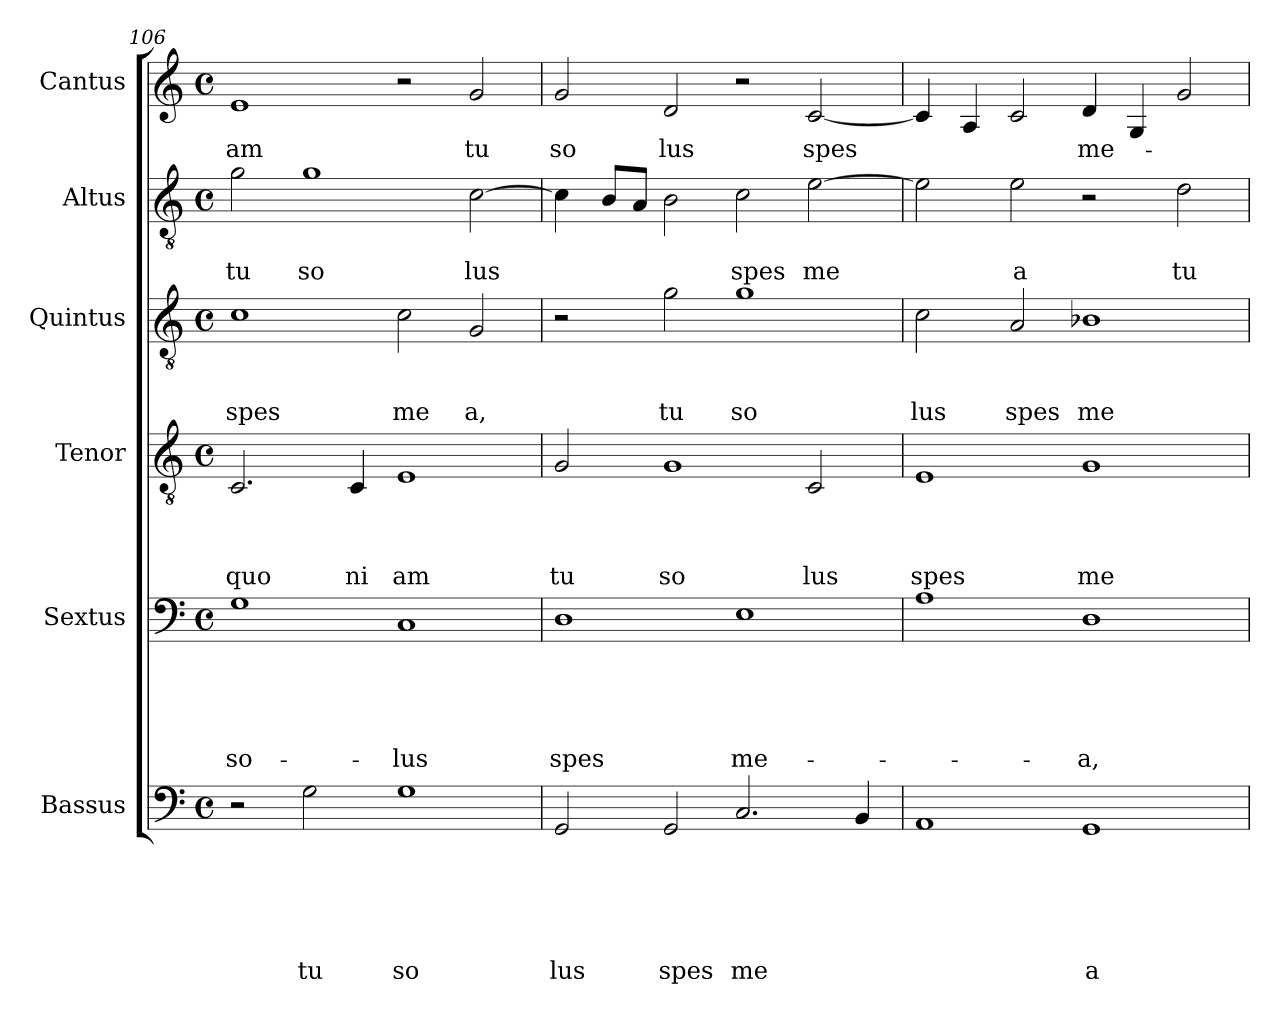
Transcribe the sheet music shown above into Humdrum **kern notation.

**kern	**text	**text	**text	**text	**text	**text	**kern	**text	**text	**text	**text	**text	**kern	**text	**text	**text	**text	**kern	**text	**text	**text	**kern	**text	**text	**kern	**text
*part6	*part6	*part6	*part6	*part6	*part6	*part6	*part5	*part5	*part5	*part5	*part5	*part5	*part4	*part4	*part4	*part4	*part4	*part3	*part3	*part3	*part3	*part2	*part2	*part2	*part1	*part1
*staff6	*staff6	*staff6	*staff6	*staff6	*staff6	*staff6	*staff5	*staff5	*staff5	*staff5	*staff5	*staff5	*staff4	*staff4	*staff4	*staff4	*staff4	*staff3	*staff3	*staff3	*staff3	*staff2	*staff2	*staff2	*staff1	*staff1
*I"Bassus	*	*	*	*	*	*	*I"Sextus	*	*	*	*	*	*I"Tenor	*	*	*	*	*I"Quintus	*	*	*	*I"Altus	*	*	*I"Cantus	*
*I'Bassus	*	*	*	*	*	*	*I'Sextus	*	*	*	*	*	*I'Tenor	*	*	*	*	*I'Quintus	*	*	*	*I'Altus	*	*	*I'Cantus	*
*clefF4	*	*	*	*	*	*	*clefF4	*	*	*	*	*	*clefGv2	*	*	*	*	*clefGv2	*	*	*	*clefGv2	*	*	*clefG2	*
*k[]	*	*	*	*	*	*	*k[]	*	*	*	*	*	*k[]	*	*	*	*	*k[]	*	*	*	*k[]	*	*	*k[]	*
*C:	*	*	*	*	*	*	*C:	*	*	*	*	*	*C:	*	*	*	*	*C:	*	*	*	*C:	*	*	*C:	*
*M4/4	*	*	*	*	*	*	*M4/4	*	*	*	*	*	*M4/4	*	*	*	*	*M4/4	*	*	*	*M4/4	*	*	*M4/4	*
*met(c)	*	*	*	*	*	*	*met(c)	*	*	*	*	*	*met(c)	*	*	*	*	*met(c)	*	*	*	*met(c)	*	*	*met(c)	*
=106	=106	=106	=106	=106	=106	=106	=106	=106	=106	=106	=106	=106	=106	=106	=106	=106	=106	=106	=106	=106	=106	=106	=106	=106	=106	=106
!	!	!	!	!	!	!	!	!	!	!	!	!LO:LY:b	!	!	!	!	!LO:LY:b	!	!	!	!LO:LY:b	!	!	!LO:LY:b	!	!LO:LY:b
2r	.	.	.	.	.	.	1G	.	.	.	.	so-	2.C/	.	.	.	quo	1c	.	.	spes	2g\	.	tu	1e	am
!	!	!	!	!	!	!LO:LY:b	!	!	!	!	!	!	!	!	!	!	!	!	!	!	!	!	!	!LO:LY:b	!	!
2G\	.	.	.	.	.	tu	.	.	.	.	.	.	.	.	.	.	.	.	.	.	.	1g	.	so	.	.
!	!	!	!	!	!	!	!	!	!	!	!	!	!	!	!	!	!LO:LY:b	!	!	!	!	!	!	!	!	!
.	.	.	.	.	.	.	.	.	.	.	.	.	4C/	.	.	.	ni	.	.	.	.	.	.	.	.	.
!	!	!	!	!	!	!LO:LY:b	!	!	!	!	!	!LO:LY:b	!	!	!	!	!LO:LY:b	!	!	!	!LO:LY:b	!	!	!	!	!
1G	.	.	.	.	.	so	1C	.	.	.	.	-lus	1E	.	.	.	am	2c\	.	.	me	.	.	.	2r	.
!	!	!	!	!	!	!	!	!	!	!	!	!	!	!	!	!	!	!	!	!	!LO:LY:b	!	!	!LO:LY:b	!	!LO:LY:b
.	.	.	.	.	.	.	.	.	.	.	.	.	.	.	.	.	.	2G/	.	.	a,	[>2c\	.	lus	2g/	tu
=107!	=107!	=107!	=107!	=107!	=107!	=107!	=107!	=107!	=107!	=107!	=107!	=107!	=107!	=107!	=107!	=107!	=107!	=107!	=107!	=107!	=107!	=107!	=107!	=107!	=107!	=107!
!	!	!	!	!	!	!LO:LY:b	!	!	!	!	!	!LO:LY:b	!	!	!	!	!LO:LY:b	!	!	!	!	!	!	!	!	!LO:LY:b
2GG/	.	.	.	.	.	lus	1D	.	.	.	.	spes	2G/	.	.	.	tu	2r	.	.	.	4c\]	.	.	2g/	so
.	.	.	.	.	.	.	.	.	.	.	.	.	.	.	.	.	.	.	.	.	.	8B/L	.	.	.	.
.	.	.	.	.	.	.	.	.	.	.	.	.	.	.	.	.	.	.	.	.	.	8A/J	.	.	.	.
!	!	!	!	!	!	!LO:LY:b	!	!	!	!	!	!	!	!	!	!	!LO:LY:b	!	!	!	!LO:LY:b	!	!	!	!	!LO:LY:b
2GG/	.	.	.	.	.	spes	.	.	.	.	.	.	1G	.	.	.	so	2g\	.	.	tu	2B\	.	.	2d/	lus
!	!	!	!	!	!	!LO:LY:b	!	!	!	!	!	!LO:LY:b	!	!	!	!	!	!	!	!	!LO:LY:b	!	!	!LO:LY:b	!	!
2.C/	.	.	.	.	.	me	1E	.	.	.	.	me-	.	.	.	.	.	1g	.	.	so	2c\	.	spes	2r	.
!	!	!	!	!	!	!	!	!	!	!	!	!	!	!	!	!	!LO:LY:b	!	!	!	!	!	!	!LO:LY:b	!	!LO:LY:b
.	.	.	.	.	.	.	.	.	.	.	.	.	2C/	.	.	.	lus	.	.	.	.	[<2e\	.	me	[<2c/	spes
4BB/	.	.	.	.	.	.	.	.	.	.	.	.	.	.	.	.	.	.	.	.	.	.	.	.	.	.
!!LO:LB:g=z
=108!	=108!	=108!	=108!	=108!	=108!	=108!	=108!	=108!	=108!	=108!	=108!	=108!	=108!	=108!	=108!	=108!	=108!	=108!	=108!	=108!	=108!	=108!	=108!	=108!	=108!	=108!
!	!	!	!	!	!	!	!	!	!	!	!	!	!	!	!	!	!LO:LY:b	!	!	!	!LO:LY:b	!	!	!	!	!
1AA	.	.	.	.	.	.	1A	.	.	.	.	.	1E	.	.	.	spes	2c\	.	.	lus	2e\]	.	.	4c/]	.
.	.	.	.	.	.	.	.	.	.	.	.	.	.	.	.	.	.	.	.	.	.	.	.	.	4A/	.
!	!	!	!	!	!	!	!	!	!	!	!	!	!	!	!	!	!	!	!	!	!LO:LY:b	!	!	!LO:LY:b	!	!
.	.	.	.	.	.	.	.	.	.	.	.	.	.	.	.	.	.	2A/	.	.	spes	2e\	.	a	2c/	.
!	!	!	!	!	!	!LO:LY:b	!	!	!	!	!	!LO:LY:b	!	!	!	!	!LO:LY:b	!	!	!	!LO:LY:b	!	!	!	!	!LO:LY:b
1GG	.	.	.	.	.	a	1D	.	.	.	.	-a,	1G	.	.	.	me-	1B-X	.	.	me-	2r	.	.	4d/	me-
.	.	.	.	.	.	.	.	.	.	.	.	.	.	.	.	.	.	.	.	.	.	.	.	.	4G/	.
!	!	!	!	!	!	!	!	!	!	!	!	!	!	!	!	!	!	!	!	!	!	!	!	!LO:LY:b	!	!
.	.	.	.	.	.	.	.	.	.	.	.	.	.	.	.	.	.	.	.	.	.	2d\	.	tu	2g/	.
=!	=!	=!	=!	=!	=!	=!	=!	=!	=!	=!	=!	=!	=!	=!	=!	=!	=!	=!	=!	=!	=!	=!	=!	=!	=!	=!
*-	*-	*-	*-	*-	*-	*-	*-	*-	*-	*-	*-	*-	*-	*-	*-	*-	*-	*-	*-	*-	*-	*-	*-	*-	*-	*-
